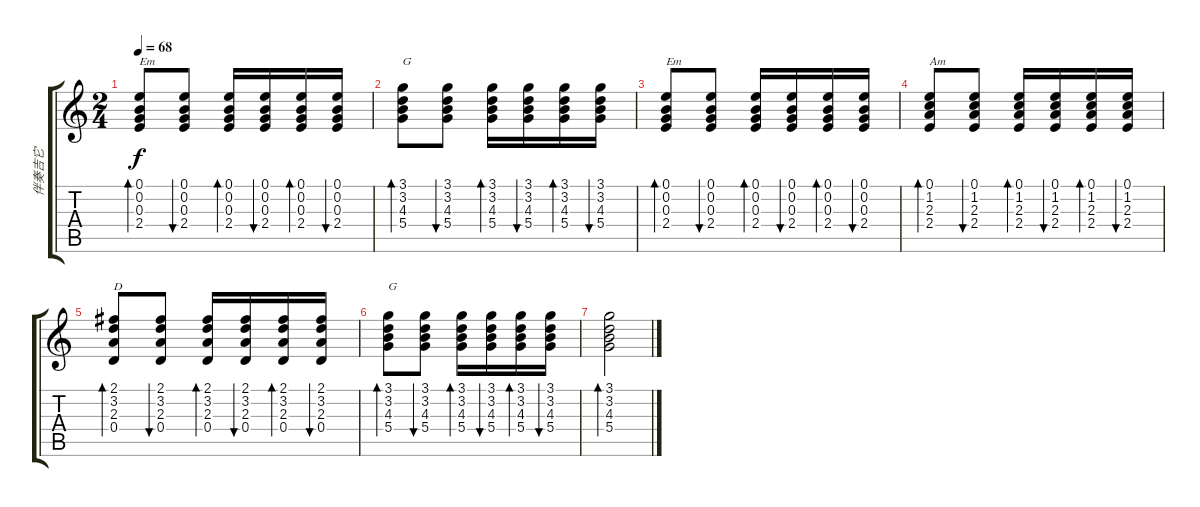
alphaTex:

\track ("伴奏吉它" "伴奏吉它") {instrument acousticguitarsteel}
\staff {score tabs}
\tuning (E4 B3 G3 D3 A2 E2) {hide}
\ts (2 4)
\tempo 68
\clef g2
\ks c
(0.1 0.2 0.3 2.4).8{bd 30 txt "Em" dy f} (0.1 0.2 0.3 2.4).8{bu 30} (0.1 0.2 0.3 2.4).16{bd 30} (0.1 0.2 0.3 2.4).16{bu 30} (0.1 0.2 0.3 2.4).16{bd 30} (0.1 0.2 0.3 2.4).16{bu 30} |
(3.1 3.2 4.3 5.4).8{bd 60 txt "G"} (3.1 3.2 4.3 5.4).8{bu 60} (3.1 3.2 4.3 5.4).16{bd 60} (3.1 3.2 4.3 5.4).16{bu 60} (3.1 3.2 4.3 5.4).16{bd 60} (3.1 3.2 4.3 5.4).16{bu 60} |
(0.1 0.2 0.3 2.4).8{bd 30 txt "Em"} (0.1 0.2 0.3 2.4).8{bu 30} (0.1 0.2 0.3 2.4).16{bd 30} (0.1 0.2 0.3 2.4).16{bu 30} (0.1 0.2 0.3 2.4).16{bd 30} (0.1 0.2 0.3 2.4).16{bu 30} |
(0.1 1.2 2.3 2.4).8{bd 30 txt "Am"} (0.1 1.2 2.3 2.4).8{bu 30} (0.1 1.2 2.3 2.4).16{bd 30} (0.1 1.2 2.3 2.4).16{bu 30} (0.1 1.2 2.3 2.4).16{bd 30} (0.1 1.2 2.3 2.4).16{bu 30} |
(2.1 3.2 2.3 0.4).8{bd 30 txt "D"} (2.1 3.2 2.3 0.4).8{bu 30} (2.1 3.2 2.3 0.4).16{bd 30} (2.1 3.2 2.3 0.4).16{bu 30} (2.1 3.2 2.3 0.4).16{bd 30} (2.1 3.2 2.3 0.4).16{bu 30} |
(3.1 3.2 4.3 5.4).8{bd 60 txt "G"} (3.1 3.2 4.3 5.4).8{bu 60} (3.1 3.2 4.3 5.4).16{bd 60} (3.1 3.2 4.3 5.4).16{bu 60} (3.1 3.2 4.3 5.4).16{bd 60} (3.1 3.2 4.3 5.4).16{bu 60} |
(3.1 3.2 4.3 5.4).2{bd 30}
